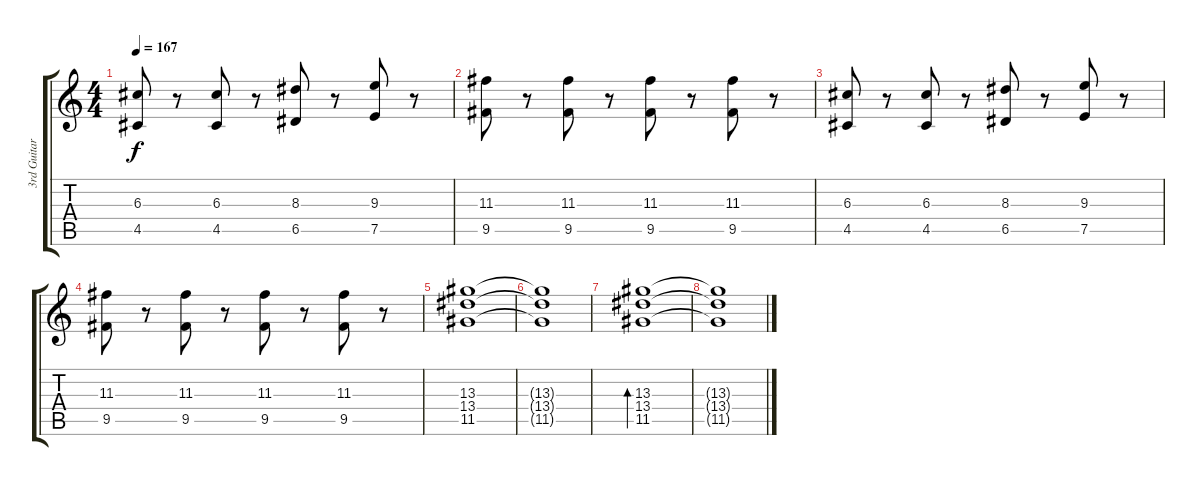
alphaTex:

\track ("3rd Guitar" "3rd Guitar") {instrument electricguitarjazz}
\staff {score tabs}
\tuning (E4 B3 G3 D3 A2 E2) {hide}
\ts (4 4)
\tempo 167
\clef g2
\ks c
(6.3 4.5).8{dy f volume 10 instrument distortionguitar} r.8 (6.3 4.5).8 r.8 (8.3 6.5).8 r.8 (9.3 7.5).8 r.8 |
(11.3 9.5).8 r.8 (11.3 9.5).8 r.8 (11.3 9.5).8 r.8 (11.3 9.5).8 r.8 |
(6.3 4.5).8{volume 10 instrument distortionguitar} r.8 (6.3 4.5).8 r.8 (8.3 6.5).8 r.8 (9.3 7.5).8 r.8 |
(11.3 9.5).8 r.8 (11.3 9.5).8 r.8 (11.3 9.5).8 r.8 (11.3 9.5).8 r.8 |
(13.3 13.4 11.5).1{volume 0} |
(13.3{t} 13.4{t} 11.5{t}).1 |
(13.3 13.4 11.5).1{bd 480 volume 9 instrument electricguitarjazz} |
(13.3{t} 13.4{t} 11.5{t}).1
